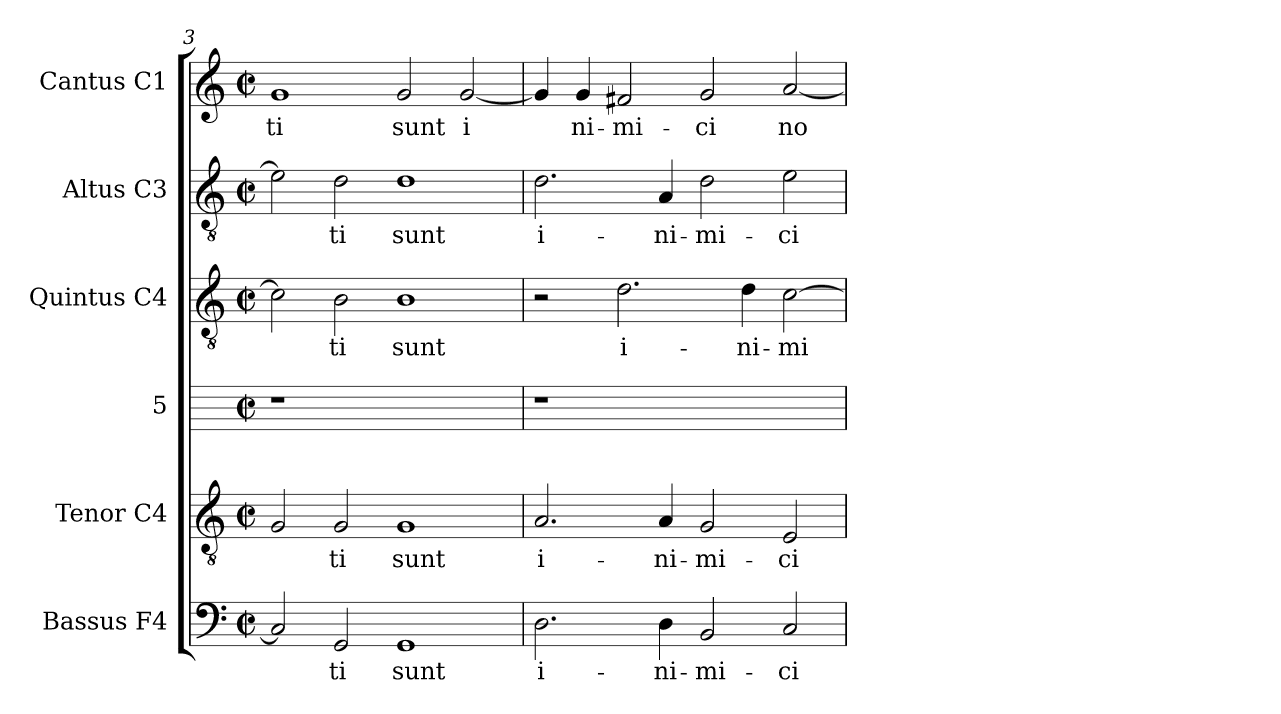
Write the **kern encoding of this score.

**kern	**text	**kern	**text	**kern	**kern	**text	**kern	**text	**kern	**text
*part6	*part6	*part5	*part5	*part4	*part3	*part3	*part2	*part2	*part1	*part1
*staff6	*staff6	*staff5	*staff5	*staff4	*staff3	*staff3	*staff2	*staff2	*staff1	*staff1
*I"Bassus  F4	*	*I"Tenor  C4	*	*I"5	*I"Quintus  C4	*	*I"Altus  C3	*	*I"Cantus  C1	*
*I'B	*	*I'T	*	*	*	*	*I'A	*	*I'C	*
*clefF4	*	*clefGv2	*	*	*clefGv2	*	*clefGv2	*	*clefG2	*
*k[]	*	*k[]	*	*k[]	*k[]	*	*k[]	*	*k[]	*
*C:	*	*C:	*	*C:	*C:	*	*C:	*	*C:	*
*M2/2	*	*M2/2	*	*M2/2	*M2/2	*	*M2/2	*	*M2/2	*
*met(c|)	*	*met(c|)	*	*met(c|)	*met(c|)	*	*met(c|)	*	*met(c|)	*
=3	=3	=3	=3	=3	=3	=3	=3	=3	=3	=3
!	!LO:LY:b:cj	!	!LO:LY:b:cj	!	!	!LO:LY:b:cj	!	!LO:LY:b:cj	!	!LO:LY:b:cj
2C/]	--	2G/	--	1r	2c\]	--	2e\]	--	1g	-ti
!	!LO:LY:b:cj	!	!LO:LY:b:cj	!	!	!LO:LY:b:cj	!	!LO:LY:b:cj	!	!
2GG/	-ti	2G/	-ti	.	2B\	-ti	2d\	-ti	.	.
!	!LO:LY:b:cj	!	!LO:LY:b:cj	!	!	!LO:LY:b:cj	!	!LO:LY:b:cj	!	!LO:LY:b:cj
1GG	sunt	1G	sunt	1ryy	1B	sunt	1d	sunt	2g/	sunt
!	!	!	!	!	!	!	!	!	!	!LO:LY:b:cj
.	.	.	.	.	.	.	.	.	[<2g/	i-
=4	=4	=4	=4	=4	=4	=4	=4	=4	=4	=4
!	!LO:LY:b:cj	!	!LO:LY:b:cj	!	!	!	!	!LO:LY:b:cj	!	!LO:LY:b:cj
2.D\	i-	2.A/	i-	1r	2r	.	2.d\	i-	4g/]	--
!	!	!	!	!	!	!	!	!	!	!LO:LY:b:cj
.	.	.	.	.	.	.	.	.	4g/	-ni-
!	!	!	!	!	!	!LO:LY:b:cj	!	!	!	!LO:LY:b:cj
.	.	.	.	.	2.d\	i-	.	.	2f#X/	-mi-
!	!LO:LY:b:cj	!	!LO:LY:b:cj	!	!	!	!	!LO:LY:b:cj	!	!
4D\	-ni-	4A/	-ni-	.	.	.	4A/	-ni-	.	.
!	!LO:LY:b:cj	!	!LO:LY:b:cj	!	!	!	!	!LO:LY:b:cj	!	!LO:LY:b:cj
2BB/	-mi-	2G/	-mi-	1ryy	.	.	2d\	-mi-	2g/	-ci
!	!	!	!	!	!	!LO:LY:b:cj	!	!	!	!
.	.	.	.	.	4d\	-ni-	.	.	.	.
!	!LO:LY:b:cj	!	!LO:LY:b:cj	!	!	!LO:LY:b:cj	!	!LO:LY:b:cj	!	!LO:LY:b:cj
2C/	-ci	2E/	-ci	.	[>2c\	-mi-	2e\	-ci	[<2a/	no-
=	=	=	=	=	=	=	=	=	=	=
*-	*-	*-	*-	*-	*-	*-	*-	*-	*-	*-
